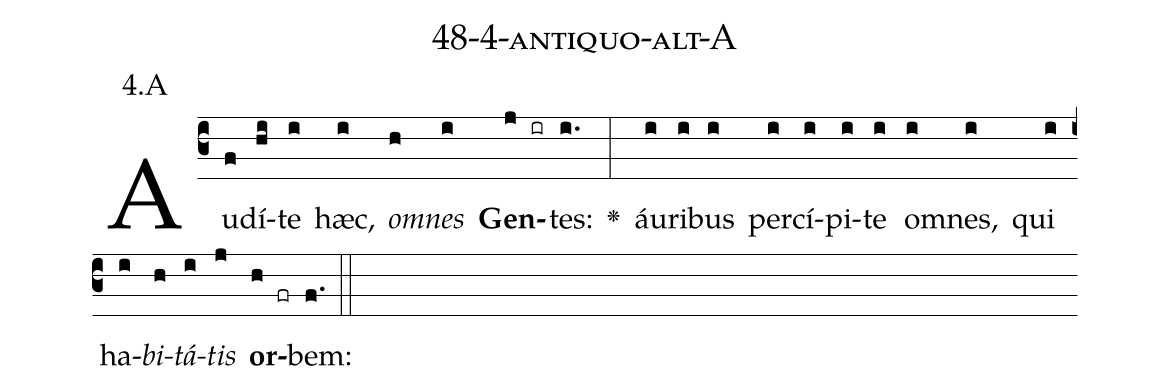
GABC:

name: 48-4-antiquo-alt-A;
annotation: 4.A;
%%
(c3)Au(f)dí(hi)te(i) hæc,(i) <i>om</i>(h)<i>nes</i>(i) <b>Gen</b>(j ir)tes:(i.) <v>\greheightstar</v>(:) áu(i)ri(i)bus(i) per(i)cí(i)pi(i)te(i) om(i)nes,(i) qui(i) ha(i)<i>bi</i>(h)<i>tá</i>(i)<i>tis</i>(j) <b>or</b>(h fr)bem:(f.) (::)


%E(i) u(h) o(i) u(j) a(h) e.(f.) (::)
